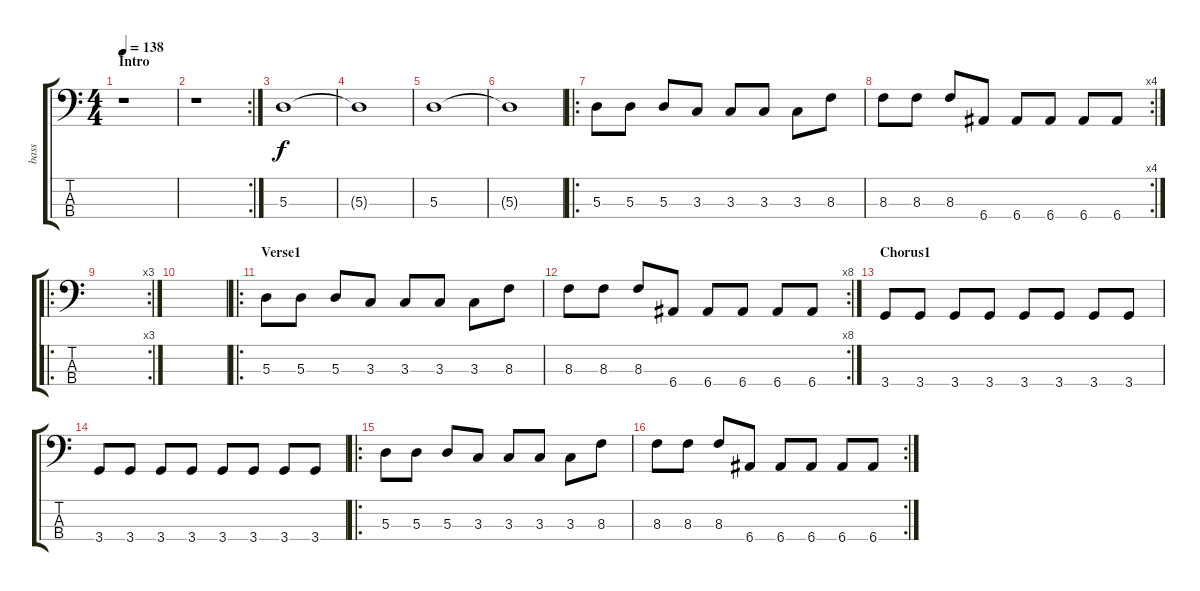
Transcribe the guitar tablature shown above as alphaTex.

\track ("bass" "bass") {instrument electricbassfinger}
\staff {score tabs}
\tuning (G2 D2 A1 E1) {hide}
\ts (4 4)
\section ("" "Intro")
\tempo 138
\clef f4
\ks c
r.1{dy f instrument electricbassfinger} |
\rc 2
r.1 |
5.3.1 |
5.3{t}.1 |
5.3.1 |
5.3{t}.1 |
\ro
5.3.8 5.3.8 5.3.8 3.3.8 3.3.8 3.3.8 3.3.8 8.3.8 |
\rc 4
8.3.8 8.3.8 8.3.8 6.4.8 6.4.8 6.4.8 6.4.8 6.4.8 |
\ro
\rc 3
|
|
\ro
\section ("" "Verse1")
5.3.8 5.3.8 5.3.8 3.3.8 3.3.8 3.3.8 3.3.8 8.3.8 |
\rc 8
8.3.8 8.3.8 8.3.8 6.4.8 6.4.8 6.4.8 6.4.8 6.4.8 |
\section ("" "Chorus1")
3.4.8 3.4.8 3.4.8 3.4.8 3.4.8 3.4.8 3.4.8 3.4.8 |
3.4.8 3.4.8 3.4.8 3.4.8 3.4.8 3.4.8 3.4.8 3.4.8 |
\ro
5.3.8 5.3.8 5.3.8 3.3.8 3.3.8 3.3.8 3.3.8 8.3.8 |
\rc 2
8.3.8 8.3.8 8.3.8 6.4.8 6.4.8 6.4.8 6.4.8 6.4.8
